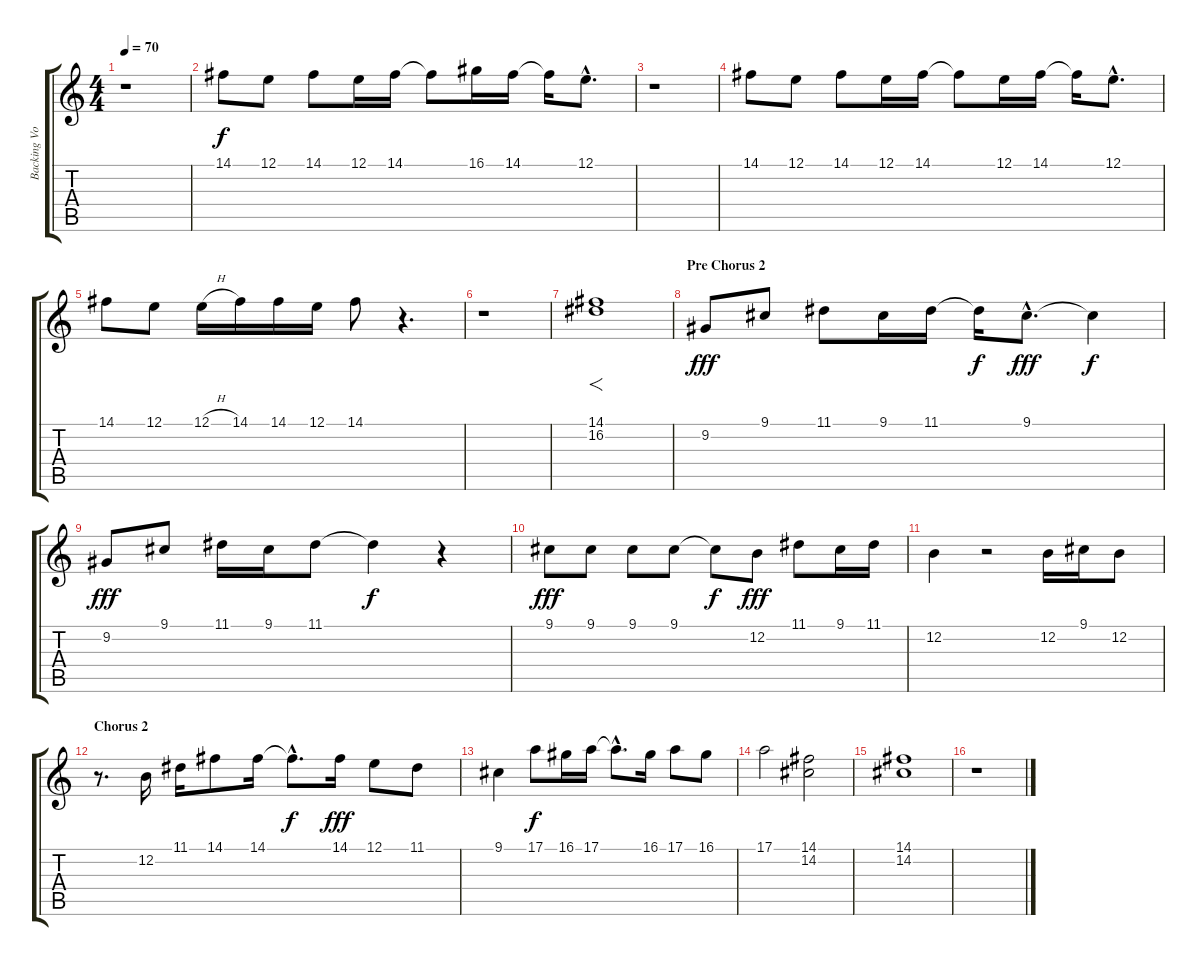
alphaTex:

\track ("Backing Vocals" "Backing Vo") {instrument recorder}
\staff {score tabs}
\tuning (E4 B3 G3 D3 A2 E2) {hide}
\ts (4 4)
\tempo 70
\clef g2
\ks c
r.1{dy fff} |
14.1.8{dy f} 12.1.8 14.1.8 12.1.16 14.1.16 14.1{t}.8 16.1.16 14.1.16 14.1{t}.16 12.1{hac}.8{d} |
r.1 |
14.1.8 12.1.8 14.1.8 12.1.16 14.1.16 14.1{t}.8 12.1.16 14.1.16 14.1{t}.16 12.1{hac}.8{d} |
14.1.8 12.1.8 12.1{h}.16 14.1.16 14.1.16 12.1.16 14.1.8 r.4{d} |
r.1 |
(14.1 16.2).1{f} |
\section ("" "Pre Chorus 2")
9.2.8{dy fff} 9.1.8 11.1.8 9.1.16 11.1.16 11.1{t}.16{dy f} 9.1{hac}.8{d dy fff} 9.1{t}.4{dy f} |
9.2.8{dy fff} 9.1.8 11.1.16 9.1.16 11.1.8 11.1{t}.4{dy f} r.4 |
9.1.8{dy fff} 9.1.8 9.1.8 9.1.8 9.1{t}.8{dy f} 12.2.8{dy fff} 11.1.8 9.1.16 11.1.16 |
12.2.4 r.2 12.2.16 9.1.16 12.2.8 |
\section ("" "Chorus 2")
r.8{d} 12.2.16 11.1.16 14.1.8 14.1.16 14.1{hac t}.8{d dy f} 14.1.16{dy fff} 12.1.8 11.1.8 |
9.1.4 17.1.8{dy f} 16.1.16 17.1.16 17.1{hac t}.8{d} 16.1.16 17.1.8 16.1.8 |
17.1.2 (14.1 14.2).2 |
(14.1 14.2).1 |
r.1
